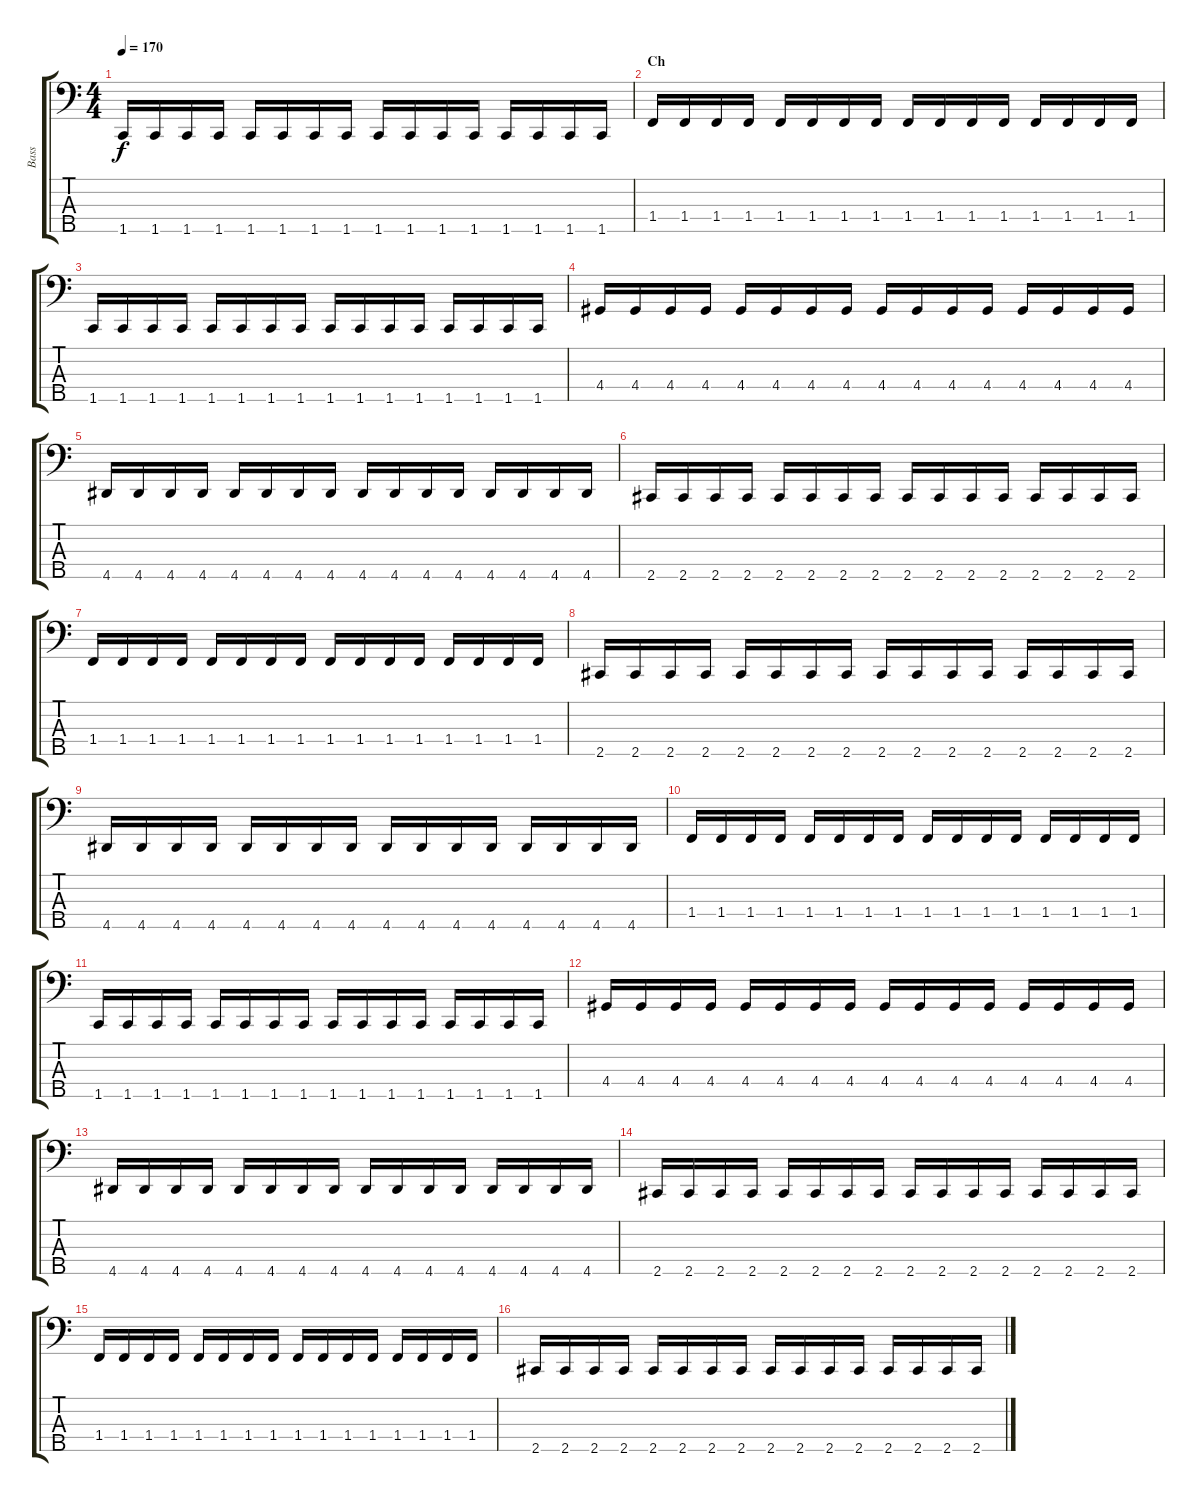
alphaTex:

\track ("Bass" "Bass") {instrument electricbassfinger}
\staff {score tabs}
\tuning (G2 D2 A1 E1 B0) {hide}
\ts (4 4)
\tempo 170
\clef f4
\ks c
1.5.16{dy f} 1.5.16 1.5.16 1.5.16 1.5.16 1.5.16 1.5.16 1.5.16 1.5.16 1.5.16 1.5.16 1.5.16 1.5.16 1.5.16 1.5.16 1.5.16 |
\section ("" "Ch")
1.4.16 1.4.16 1.4.16 1.4.16 1.4.16 1.4.16 1.4.16 1.4.16 1.4.16 1.4.16 1.4.16 1.4.16 1.4.16 1.4.16 1.4.16 1.4.16 |
1.5.16 1.5.16 1.5.16 1.5.16 1.5.16 1.5.16 1.5.16 1.5.16 1.5.16 1.5.16 1.5.16 1.5.16 1.5.16 1.5.16 1.5.16 1.5.16 |
4.4.16 4.4.16 4.4.16 4.4.16 4.4.16 4.4.16 4.4.16 4.4.16 4.4.16 4.4.16 4.4.16 4.4.16 4.4.16 4.4.16 4.4.16 4.4.16 |
4.5.16 4.5.16 4.5.16 4.5.16 4.5.16 4.5.16 4.5.16 4.5.16 4.5.16 4.5.16 4.5.16 4.5.16 4.5.16 4.5.16 4.5.16 4.5.16 |
2.5.16 2.5.16 2.5.16 2.5.16 2.5.16 2.5.16 2.5.16 2.5.16 2.5.16 2.5.16 2.5.16 2.5.16 2.5.16 2.5.16 2.5.16 2.5.16 |
1.4.16 1.4.16 1.4.16 1.4.16 1.4.16 1.4.16 1.4.16 1.4.16 1.4.16 1.4.16 1.4.16 1.4.16 1.4.16 1.4.16 1.4.16 1.4.16 |
2.5.16 2.5.16 2.5.16 2.5.16 2.5.16 2.5.16 2.5.16 2.5.16 2.5.16 2.5.16 2.5.16 2.5.16 2.5.16 2.5.16 2.5.16 2.5.16 |
4.5.16 4.5.16 4.5.16 4.5.16 4.5.16 4.5.16 4.5.16 4.5.16 4.5.16 4.5.16 4.5.16 4.5.16 4.5.16 4.5.16 4.5.16 4.5.16 |
1.4.16 1.4.16 1.4.16 1.4.16 1.4.16 1.4.16 1.4.16 1.4.16 1.4.16 1.4.16 1.4.16 1.4.16 1.4.16 1.4.16 1.4.16 1.4.16 |
1.5.16 1.5.16 1.5.16 1.5.16 1.5.16 1.5.16 1.5.16 1.5.16 1.5.16 1.5.16 1.5.16 1.5.16 1.5.16 1.5.16 1.5.16 1.5.16 |
4.4.16 4.4.16 4.4.16 4.4.16 4.4.16 4.4.16 4.4.16 4.4.16 4.4.16 4.4.16 4.4.16 4.4.16 4.4.16 4.4.16 4.4.16 4.4.16 |
4.5.16 4.5.16 4.5.16 4.5.16 4.5.16 4.5.16 4.5.16 4.5.16 4.5.16 4.5.16 4.5.16 4.5.16 4.5.16 4.5.16 4.5.16 4.5.16 |
2.5.16 2.5.16 2.5.16 2.5.16 2.5.16 2.5.16 2.5.16 2.5.16 2.5.16 2.5.16 2.5.16 2.5.16 2.5.16 2.5.16 2.5.16 2.5.16 |
1.4.16 1.4.16 1.4.16 1.4.16 1.4.16 1.4.16 1.4.16 1.4.16 1.4.16 1.4.16 1.4.16 1.4.16 1.4.16 1.4.16 1.4.16 1.4.16 |
2.5.16 2.5.16 2.5.16 2.5.16 2.5.16 2.5.16 2.5.16 2.5.16 2.5.16 2.5.16 2.5.16 2.5.16 2.5.16 2.5.16 2.5.16 2.5.16
